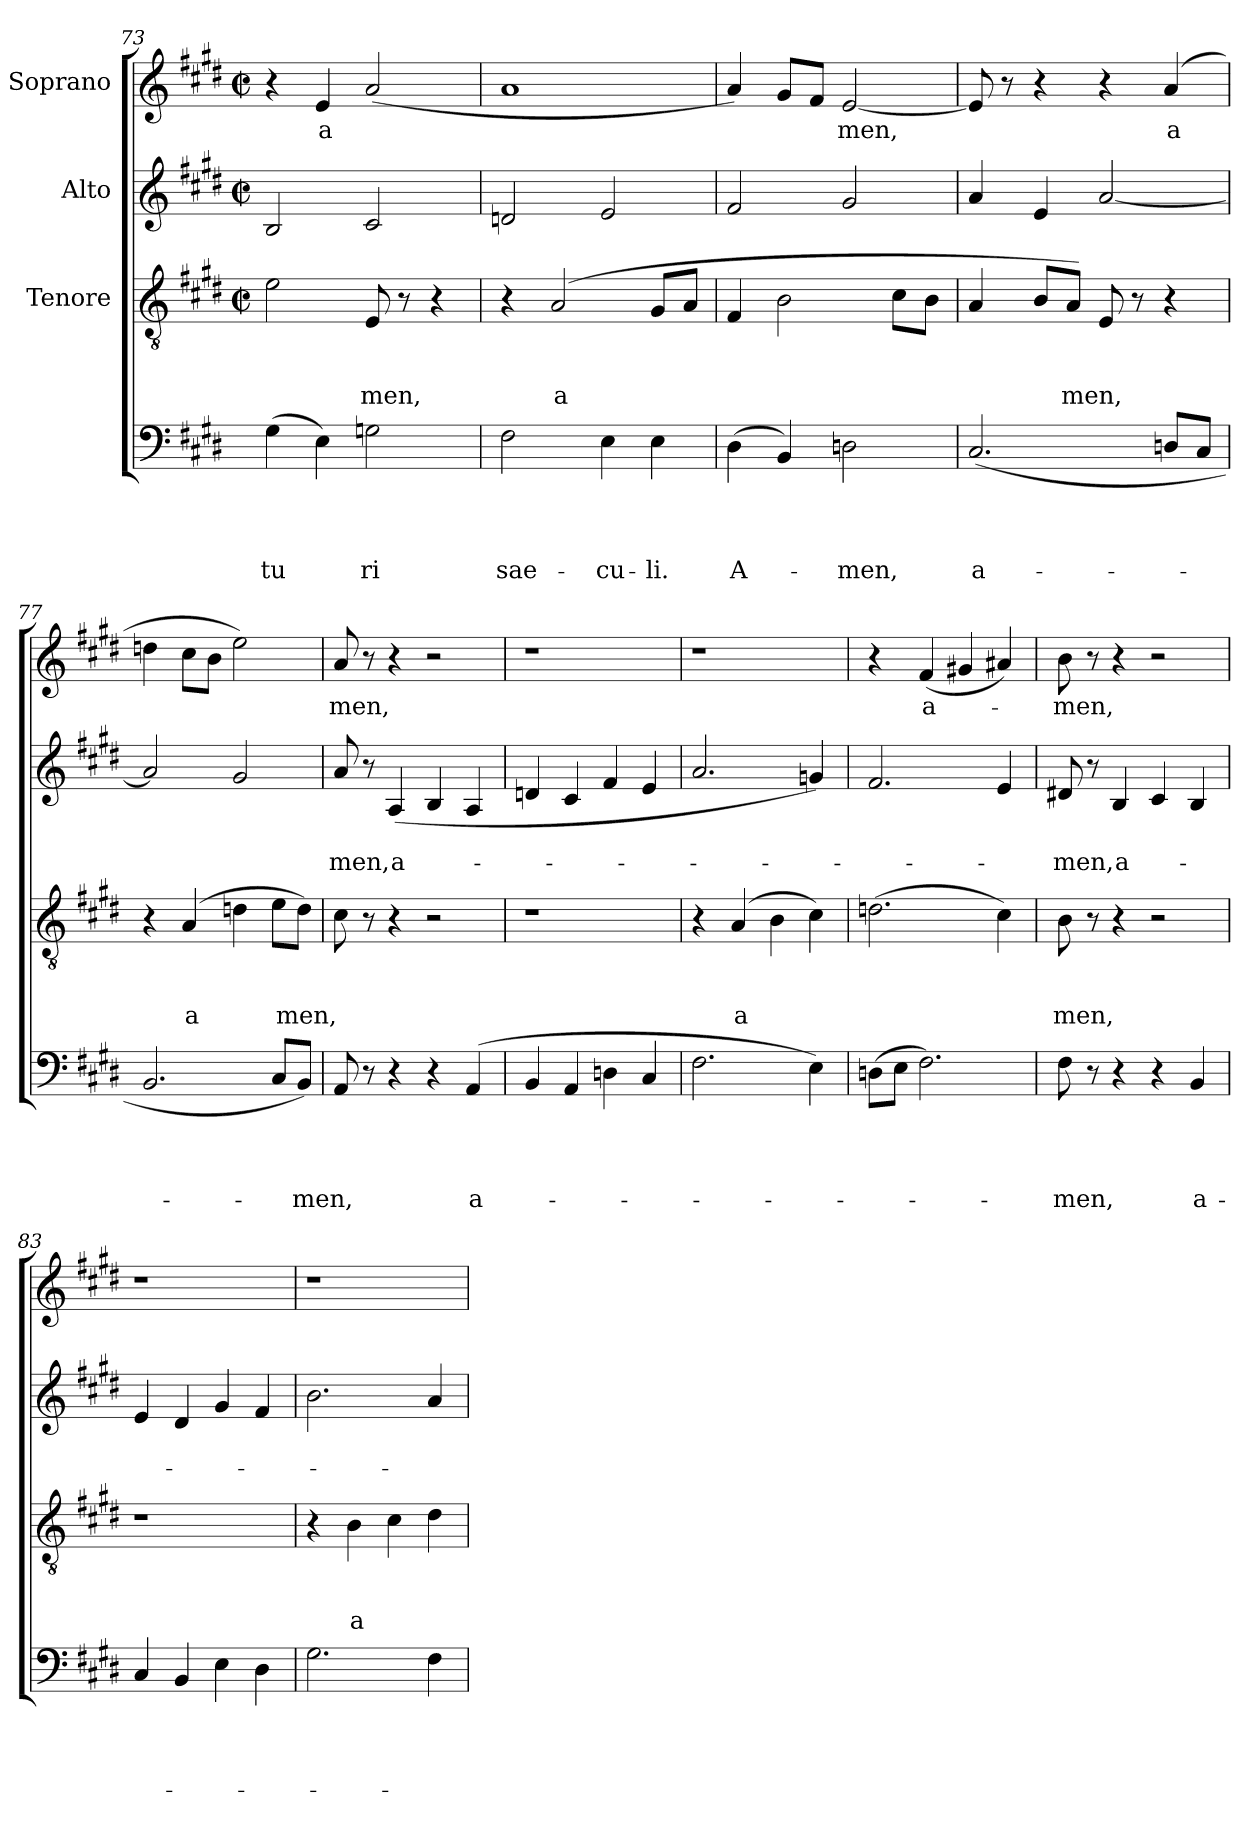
**kern	**text	**text	**text	**text	**kern	**text	**text	**text	**kern	**text	**text	**kern	**text
*part4	*part4	*part4	*part4	*part4	*part3	*part3	*part3	*part3	*part2	*part2	*part2	*part1	*part1
*staff4	*staff4	*staff4	*staff4	*staff4	*staff3	*staff3	*staff3	*staff3	*staff2	*staff2	*staff2	*staff1	*staff1
*	*	*	*	*	*I"Tenore	*	*	*	*I"Alto	*	*	*I"Soprano	*
*clefF4	*	*	*	*	*clefGv2	*	*	*	*clefG2	*	*	*clefG2	*
*k[f#c#g#d#]	*	*	*	*	*k[f#c#g#d#]	*	*	*	*k[f#c#g#d#]	*	*	*k[f#c#g#d#]	*
*E:	*	*	*	*	*E:	*	*	*	*E:	*	*	*E:	*
*	*	*	*	*	*M2/2	*	*	*	*M2/2	*	*	*M2/2	*
*	*	*	*	*	*met(c|)	*	*	*	*met(c|)	*	*	*met(c|)	*
=73	=73	=73	=73	=73	=73	=73	=73	=73	=73	=73	=73	=73	=73
!	!	!	!	!LO:LY:b	!	!	!	!	!	!	!	!	!
(>4G#\	.	.	.	tu	2e\	.	.	.	2B/	.	.	4r	.
!	!	!	!	!	!	!	!	!	!	!	!	!	!LO:LY:b
4E\)	.	.	.	.	.	.	.	.	.	.	.	4e/	a
!	!	!	!	!LO:LY:b	!	!	!	!LO:LY:b	!	!	!	!	!
2Gn\	.	.	.	ri	8E/	.	.	-men,	2c#/	.	.	(<2a/	.
.	.	.	.	.	8r	.	.	.	.	.	.	.	.
.	.	.	.	.	4r	.	.	.	.	.	.	.	.
!!LO:PB:g=z
=74	=74	=74	=74	=74	=74	=74	=74	=74	=74	=74	=74	=74	=74
!	!	!	!	!LO:LY:b	!	!	!	!	!	!	!	!	!
2F#\	.	.	.	sae-	4r	.	.	.	2dn/	.	.	1a	.
!	!	!	!	!	!	!	!	!LO:LY:b	!	!	!	!	!
.	.	.	.	.	(2A/	.	.	a	.	.	.	.	.
!	!	!	!	!LO:LY:b	!	!	!	!	!	!	!	!	!
4E\	.	.	.	-cu-	.	.	.	.	2e/	.	.	.	.
!	!	!	!	!LO:LY:b	!	!	!	!	!	!	!	!	!
4E\	.	.	.	-li.	8G#/L	.	.	.	.	.	.	.	.
.	.	.	.	.	8A/J	.	.	.	.	.	.	.	.
=75	=75	=75	=75	=75	=75	=75	=75	=75	=75	=75	=75	=75	=75
!	!	!	!	!LO:LY:b	!	!	!	!	!	!	!	!	!
(>4D#\	.	.	.	A-	4F#/	.	.	.	2f#/	.	.	4a/)	.
4BB/)	.	.	.	.	2B\	.	.	.	.	.	.	8g#/L	.
.	.	.	.	.	.	.	.	.	.	.	.	8f#/J	.
!	!	!	!	!LO:LY:b	!	!	!	!	!	!	!	!	!LO:LY:b
2Dn\	.	.	.	-men,	.	.	.	.	2g#/	.	.	[<2e/	men,
.	.	.	.	.	8c#\L	.	.	.	.	.	.	.	.
.	.	.	.	.	8B\J	.	.	.	.	.	.	.	.
=76	=76	=76	=76	=76	=76	=76	=76	=76	=76	=76	=76	=76	=76
!	!	!	!	!LO:LY:b	!	!	!	!	!	!	!	!	!
(<2.C#/	.	.	.	a-	4A/	.	.	.	4a/	.	.	8e/]	.
.	.	.	.	.	.	.	.	.	.	.	.	8r	.
.	.	.	.	.	8B/L	.	.	.	4e/	.	.	4r	.
!	!	!	!	!	!	!	!	!LO:LY:b	!	!	!	!	!
.	.	.	.	.	8A/J)	.	.	men,	.	.	.	.	.
.	.	.	.	.	8E/	.	.	.	[<2a/	.	.	4r	.
.	.	.	.	.	8r	.	.	.	.	.	.	.	.
!	!	!	!	!	!	!	!	!	!	!	!	!	!LO:LY:b
8Dn/L	.	.	.	.	4r	.	.	.	.	.	.	(4a/	a
8C#/J	.	.	.	.	.	.	.	.	.	.	.	.	.
=77	=77	=77	=77	=77	=77	=77	=77	=77	=77	=77	=77	=77	=77
2.BB/	.	.	.	.	4r	.	.	.	2a/]	.	.	4ddn\	.
!	!	!	!	!	!	!	!	!LO:LY:b	!	!	!	!	!
.	.	.	.	.	(4A/	.	.	a	.	.	.	8cc#\L	.
.	.	.	.	.	.	.	.	.	.	.	.	8b\J	.
.	.	.	.	.	4dn\	.	.	.	2g#/	.	.	2ee\)	.
8C#/L	.	.	.	.	8e\L	.	.	.	.	.	.	.	.
!	!	!	!	!LO:LY:b	!	!	!	!LO:LY:b	!	!	!	!	!
8BB/J)	.	.	.	-men,	8d\J)	.	.	men,	.	.	.	.	.
=78	=78	=78	=78	=78	=78	=78	=78	=78	=78	=78	=78	=78	=78
!	!	!	!	!	!	!	!	!	!	!	!LO:LY:b	!	!LO:LY:b
8AA/	.	.	.	.	8c#\	.	.	.	8a/	.	-men,	8a/	men,
8r	.	.	.	.	8r	.	.	.	8r	.	.	8r	.
!	!	!	!	!	!	!	!	!	!	!	!LO:LY:b	!	!
4r	.	.	.	.	4r	.	.	.	(<4A/	.	a-	4r	.
4r	.	.	.	.	2r	.	.	.	4B/	.	.	2r	.
!	!	!	!	!LO:LY:b	!	!	!	!	!	!	!	!	!
(4AA/	.	.	.	a-	.	.	.	.	4A/	.	.	.	.
=79	=79	=79	=79	=79	=79	=79	=79	=79	=79	=79	=79	=79	=79
4BB/	.	.	.	.	1r	.	.	.	4dn/	.	.	1r	.
4AA/	.	.	.	.	.	.	.	.	4c#/	.	.	.	.
4Dn\	.	.	.	.	.	.	.	.	4f#/	.	.	.	.
4C#/	.	.	.	.	.	.	.	.	4e/	.	.	.	.
=80	=80	=80	=80	=80	=80	=80	=80	=80	=80	=80	=80	=80	=80
2.F#\	.	.	.	.	4r	.	.	.	2.a/	.	.	1r	.
!	!	!	!	!	!	!	!	!LO:LY:b	!	!	!	!	!
.	.	.	.	.	(4A/	.	.	a	.	.	.	.	.
.	.	.	.	.	4B\	.	.	.	.	.	.	.	.
4E\)	.	.	.	.	4c#\)	.	.	.	4gn/)	.	.	.	.
!!LO:LB:g=z
=81	=81	=81	=81	=81	=81	=81	=81	=81	=81	=81	=81	=81	=81
(>8Dn\L	.	.	.	.	(>2.dn\	.	.	.	2.f#/	.	.	4r	.
8E\J	.	.	.	.	.	.	.	.	.	.	.	.	.
!	!	!	!	!	!	!	!	!	!	!	!	!	!LO:LY:b
2.F#\)	.	.	.	.	.	.	.	.	.	.	.	(<4f#/	a-
.	.	.	.	.	.	.	.	.	.	.	.	4g#X/	.
.	.	.	.	.	4c#\)	.	.	.	4e/	.	.	4a#X/)	.
=82	=82	=82	=82	=82	=82	=82	=82	=82	=82	=82	=82	=82	=82
!	!	!	!	!LO:LY:b	!	!	!	!LO:LY:b	!	!	!LO:LY:b	!	!LO:LY:b
8F#\	.	.	.	-men,	8B\	.	.	men,	8d#X/	.	-men,	8b\	-men,
8r	.	.	.	.	8r	.	.	.	8r	.	.	8r	.
!	!	!	!	!	!	!	!	!	!	!	!LO:LY:b	!	!
4r	.	.	.	.	4r	.	.	.	4B/	.	a-	4r	.
4r	.	.	.	.	2r	.	.	.	4c#/	.	.	2r	.
!	!	!	!	!LO:LY:b	!	!	!	!	!	!	!	!	!
4BB/	.	.	.	a-	.	.	.	.	4B/	.	.	.	.
=83	=83	=83	=83	=83	=83	=83	=83	=83	=83	=83	=83	=83	=83
4C#/	.	.	.	.	1r	.	.	.	4e/	.	.	1r	.
4BB/	.	.	.	.	.	.	.	.	4d#/	.	.	.	.
4E\	.	.	.	.	.	.	.	.	4g#/	.	.	.	.
4D#\	.	.	.	.	.	.	.	.	4f#/	.	.	.	.
=84	=84	=84	=84	=84	=84	=84	=84	=84	=84	=84	=84	=84	=84
2.G#\	.	.	.	.	4r	.	.	.	2.b\	.	.	1r	.
!	!	!	!	!	!	!	!	!LO:LY:b	!	!	!	!	!
.	.	.	.	.	4B\	.	.	a	.	.	.	.	.
.	.	.	.	.	4c#\	.	.	.	.	.	.	.	.
4F#\	.	.	.	.	4d#\	.	.	.	4a/	.	.	.	.
=	=	=	=	=	=	=	=	=	=	=	=	=	=
*-	*-	*-	*-	*-	*-	*-	*-	*-	*-	*-	*-	*-	*-
